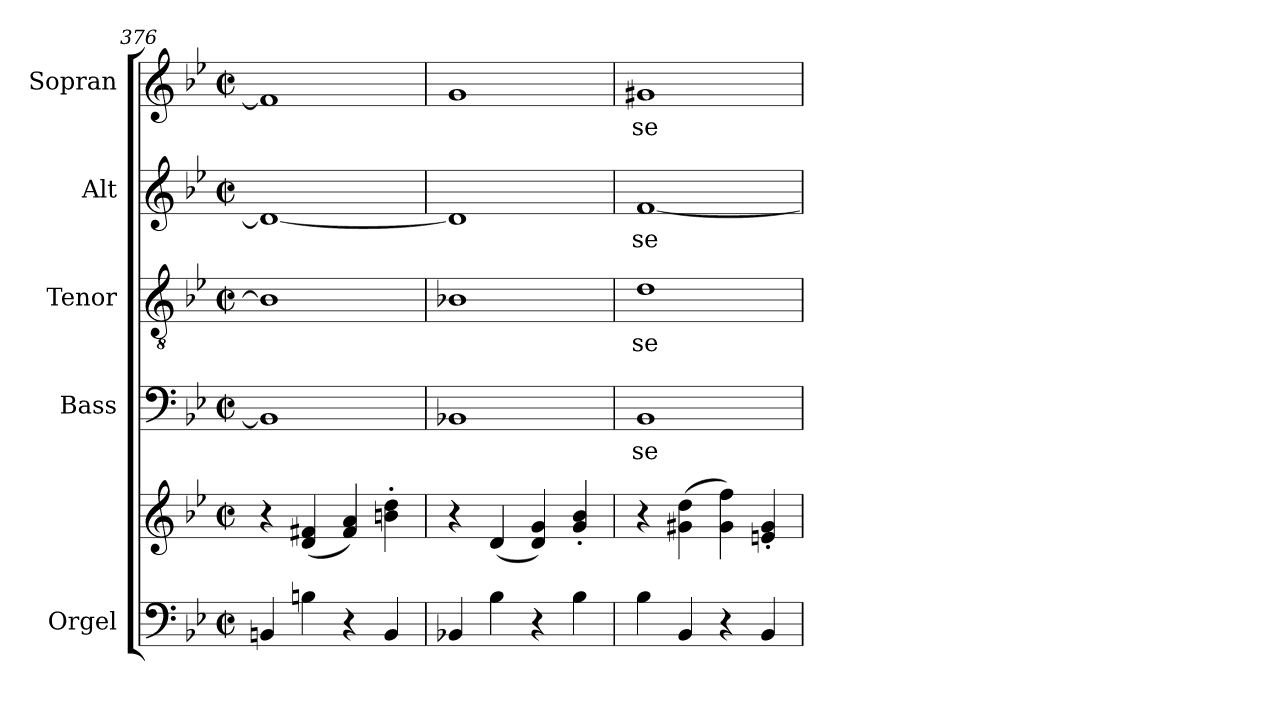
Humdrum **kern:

**kern	**kern	**kern	**text	**kern	**text	**kern	**text	**kern	**text
*part5	*part5	*part4	*part4	*part3	*part3	*part2	*part2	*part1	*part1
*staff6	*staff5	*staff4	*staff4	*staff3	*staff3	*staff2	*staff2	*staff1	*staff1
*I"Orgel	*	*I"Bass	*	*I"Tenor	*	*I"Alt	*	*I"Sopran	*
*I'Org.	*	*I'B.	*	*I'T.	*	*I'A.	*	*I'S.	*
*clefF4	*clefG2	*clefF4	*	*clefGv2	*	*clefG2	*	*clefG2	*
*k[b-e-]	*k[b-e-]	*k[b-e-]	*	*k[b-e-]	*	*k[b-e-]	*	*k[b-e-]	*
*B-:	*B-:	*B-:	*	*B-:	*	*B-:	*	*B-:	*
*M2/2	*M2/2	*M2/2	*	*M2/2	*	*M2/2	*	*M2/2	*
*met(c|)	*met(c|)	*met(c|)	*	*met(c|)	*	*met(c|)	*	*met(c|)	*
=376	=376	=376	=376	=376	=376	=376	=376	=376	=376
4BBn/	4r	1BB]	.	1Bn]	.	1d_	.	1f#]	.
4Bn\	(<4d/ 4f#X/	.	.	.	.	.	.	.	.
4r	4f#/ 4a/)	.	.	.	.	.	.	.	.
4BB/	4bn\'> 4dd\'>	.	.	.	.	.	.	.	.
=377	=377	=377	=377	=377	=377	=377	=377	=377	=377
4BB-X/	4r	1BB-X	.	1B-X	.	1d]	.	1g	.
4B-\	(<4d/	.	.	.	.	.	.	.	.
4r	4d/ 4g/)	.	.	.	.	.	.	.	.
4B-\	4g/'< 4b-/'<	.	.	.	.	.	.	.	.
=378	=378	=378	=378	=378	=378	=378	=378	=378	=378
!	!	!	!LO:LY:b	!	!LO:LY:b	!	!LO:LY:b	!	!LO:LY:b
4B-\	4r	1BB-	se-	1d	se-	[1f	se-	1g#X	se-
4BB-/	(>4g#X\ 4dd\	.	.	.	.	.	.	.	.
4r	4g#\ 4ff\)	.	.	.	.	.	.	.	.
4BB-/	4en/'< 4g#/'<	.	.	.	.	.	.	.	.
=	=	=	=	=	=	=	=	=	=
*-	*-	*-	*-	*-	*-	*-	*-	*-	*-
